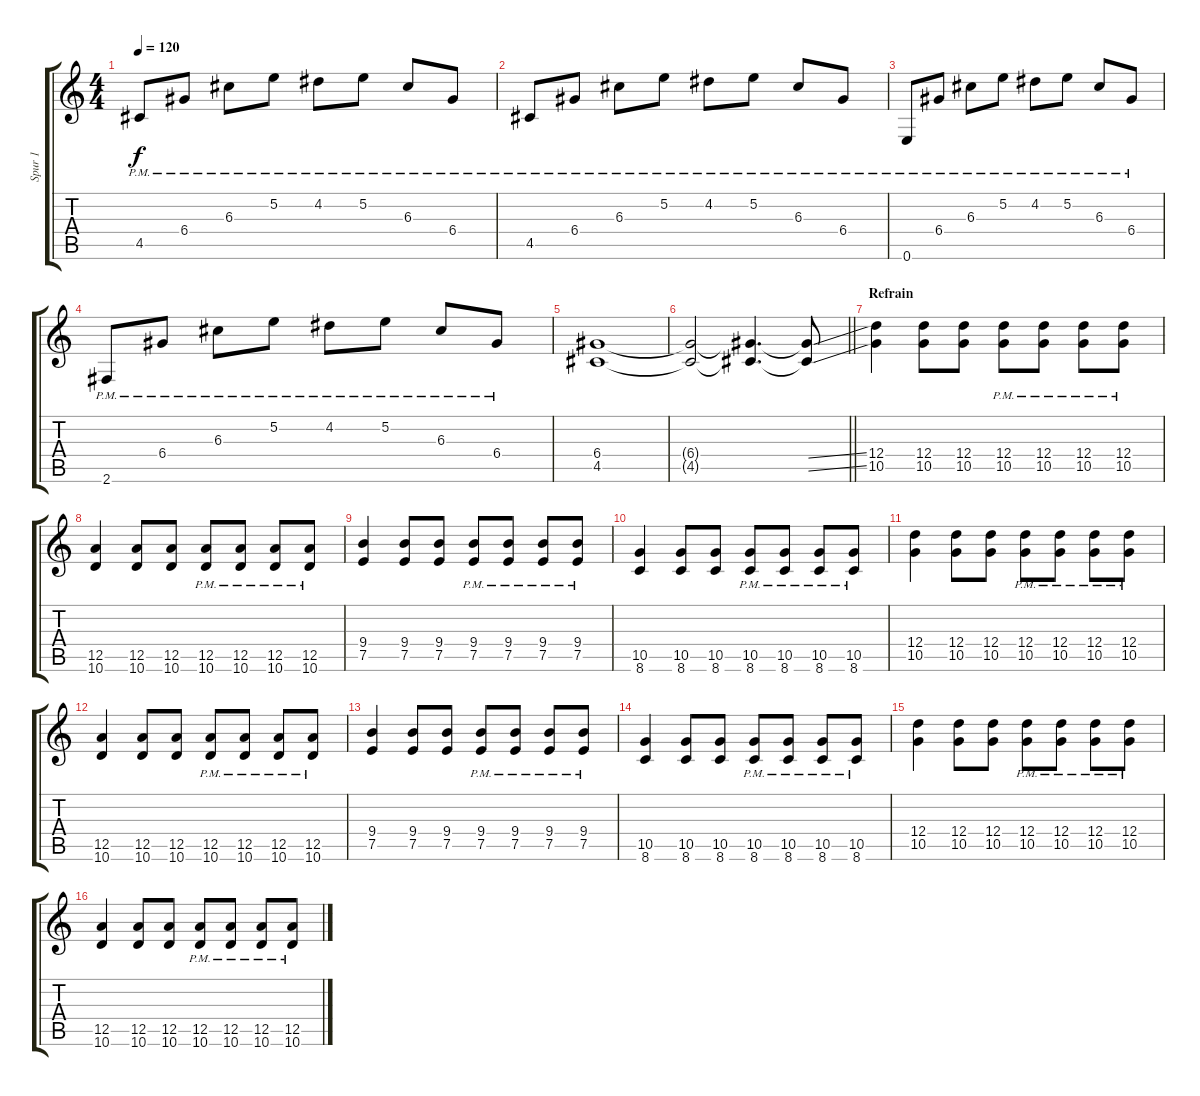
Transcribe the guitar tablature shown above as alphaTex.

\track ("Spur 1" "Spur 1") {instrument distortionguitar}
\staff {score tabs}
\tuning (E4 B3 G3 D3 A2 E2) {hide}
\ts (4 4)
\tempo 120
\clef g2
\ks c
4.5{pm}.8{dy f} 6.4{pm}.8 6.3{pm}.8 5.2{pm}.8 4.2{pm}.8 5.2{pm}.8 6.3{pm}.8 6.4{pm}.8 |
4.5{pm}.8 6.4{pm}.8 6.3{pm}.8 5.2{pm}.8 4.2{pm}.8 5.2{pm}.8 6.3{pm}.8 6.4{pm}.8 |
0.6{pm}.8 6.4{pm}.8 6.3{pm}.8 5.2{pm}.8 4.2{pm}.8 5.2{pm}.8 6.3{pm}.8 6.4{pm}.8 |
2.6{pm}.8 6.4{pm}.8 6.3{pm}.8 5.2{pm}.8 4.2{pm}.8 5.2{pm}.8 6.3{pm}.8 6.4{pm}.8 |
(6.4 4.5).1 |
\barLineRight lightlight
(6.4{t} 4.5{t}).2 (6.4{t} 4.5{t}).4{d} (6.4{ss t} 4.5{ss t}).8 |
\section ("" "Refrain")
(12.4 10.5).4 (12.4 10.5).8 (12.4 10.5).8 (12.4{pm} 10.5{pm}).8 (12.4{pm} 10.5{pm}).8 (12.4{pm} 10.5{pm}).8 (12.4{pm} 10.5{pm}).8 |
(12.5 10.6).4 (12.5 10.6).8 (12.5 10.6).8 (12.5{pm} 10.6{pm}).8 (12.5{pm} 10.6{pm}).8 (12.5{pm} 10.6{pm}).8 (12.5{pm} 10.6{pm}).8 |
(9.4 7.5).4 (9.4 7.5).8 (9.4 7.5).8 (9.4{pm} 7.5{pm}).8 (9.4{pm} 7.5{pm}).8 (9.4{pm} 7.5{pm}).8 (9.4{pm} 7.5{pm}).8 |
(10.5 8.6).4 (10.5 8.6).8 (10.5 8.6).8 (10.5{pm} 8.6{pm}).8 (10.5{pm} 8.6{pm}).8 (10.5{pm} 8.6{pm}).8 (10.5{pm} 8.6{pm}).8 |
(12.4 10.5).4 (12.4 10.5).8 (12.4 10.5).8 (12.4{pm} 10.5{pm}).8 (12.4{pm} 10.5{pm}).8 (12.4{pm} 10.5{pm}).8 (12.4{pm} 10.5{pm}).8 |
(12.5 10.6).4 (12.5 10.6).8 (12.5 10.6).8 (12.5{pm} 10.6{pm}).8 (12.5{pm} 10.6{pm}).8 (12.5{pm} 10.6{pm}).8 (12.5{pm} 10.6{pm}).8 |
(9.4 7.5).4 (9.4 7.5).8 (9.4 7.5).8 (9.4{pm} 7.5{pm}).8 (9.4{pm} 7.5{pm}).8 (9.4{pm} 7.5{pm}).8 (9.4{pm} 7.5{pm}).8 |
(10.5 8.6).4 (10.5 8.6).8 (10.5 8.6).8 (10.5{pm} 8.6{pm}).8 (10.5{pm} 8.6{pm}).8 (10.5{pm} 8.6{pm}).8 (10.5{pm} 8.6{pm}).8 |
(12.4 10.5).4 (12.4 10.5).8 (12.4 10.5).8 (12.4{pm} 10.5{pm}).8 (12.4{pm} 10.5{pm}).8 (12.4{pm} 10.5{pm}).8 (12.4{pm} 10.5{pm}).8 |
(12.5 10.6).4 (12.5 10.6).8 (12.5 10.6).8 (12.5{pm} 10.6{pm}).8 (12.5{pm} 10.6{pm}).8 (12.5{pm} 10.6{pm}).8 (12.5{pm} 10.6{pm}).8
